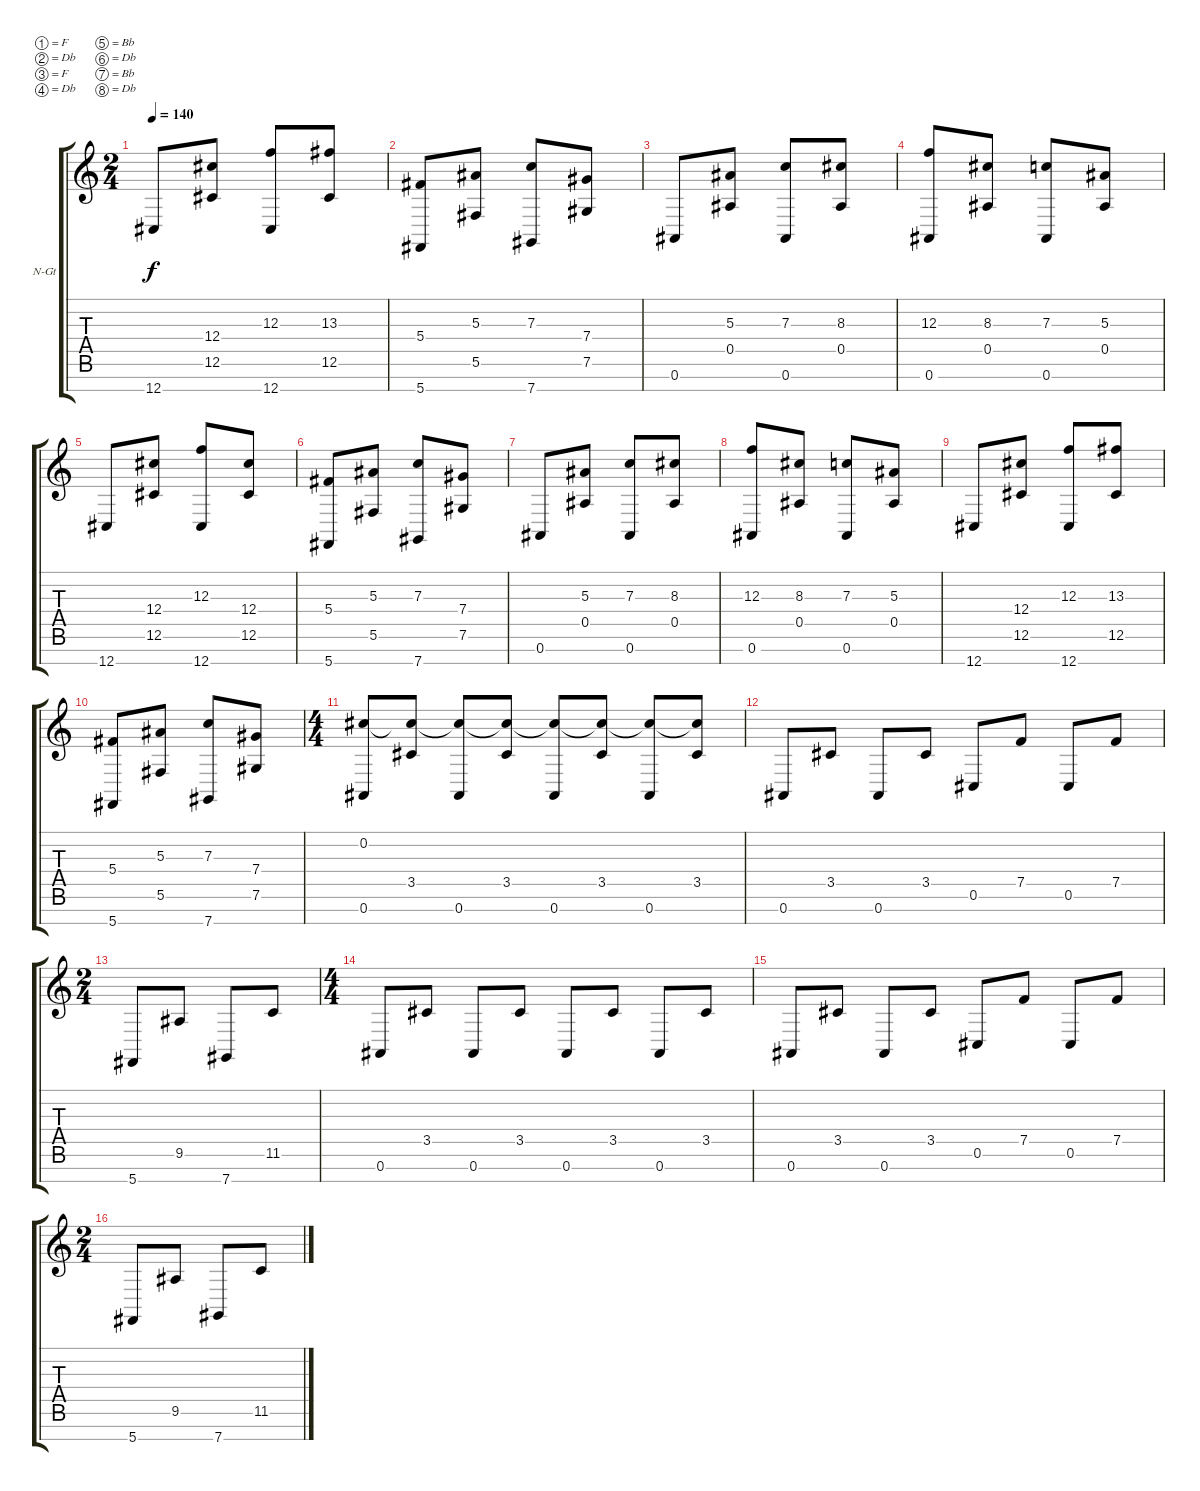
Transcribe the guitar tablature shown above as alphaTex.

\defaultSystemsLayout 4
\bracketExtendMode groupsimilarinstruments
\firstSystemTrackNameOrientation horizontal
\otherSystemsTrackNameOrientation horizontal
\track ("Nylon Guitar" "N-Gt") {instrument acousticguitarnylon}
\staff {score tabs}
\tuning (F4 Db4 F3 Db3 Bb2 Db2 Bb1 Db1)
\ts (2 4)
\tempo 140
\clef g2
\ks c
12.8.8{dy f} (12.4 12.6).8 (12.3 12.8).8 (13.3 12.6).8 |
(5.4 5.8).8 (5.3 5.6).8 (7.3 7.8).8 (7.4 7.6).8 |
0.7.8 (5.3 0.5).8 (7.3 0.7).8 (8.3 0.5).8 |
(12.3 0.7).8 (8.3 0.5).8 (7.3 0.7).8 (5.3 0.5).8 |
12.8.8 (12.4 12.6).8 (12.3 12.8).8 (12.4 12.6).8 |
(5.4 5.8).8 (5.3 5.6).8 (7.3 7.8).8 (7.4 7.6).8 |
0.7.8 (5.3 0.5).8 (7.3 0.7).8 (8.3 0.5).8 |
(12.3 0.7).8 (8.3 0.5).8 (7.3 0.7).8 (5.3 0.5).8 |
12.8.8 (12.4 12.6).8 (12.3 12.8).8 (13.3 12.6).8 |
(5.4 5.8).8 (5.3 5.6).8 (7.3 7.8).8 (7.4 7.6).8 |
\ts (4 4)
(0.2 0.7).8 (0.2{t} 3.5).8 (0.2{t} 0.7).8 (0.2{t} 3.5).8 (0.2{t} 0.7).8 (0.2{t} 3.5).8 (0.2{t} 0.7).8 (0.2{t} 3.5).8 |
0.7.8 3.5.8 0.7.8 3.5.8 0.6.8 7.5.8 0.6.8 7.5.8 |
\ts (2 4)
5.8.8 9.6.8 7.8.8 11.6.8 |
\ts (4 4)
0.7.8 3.5.8 0.7.8 3.5.8 0.7.8 3.5.8 0.7.8 3.5.8 |
0.7.8 3.5.8 0.7.8 3.5.8 0.6.8 7.5.8 0.6.8 7.5.8 |
\ts (2 4)
5.8.8 9.6.8 7.8.8 11.6.8
